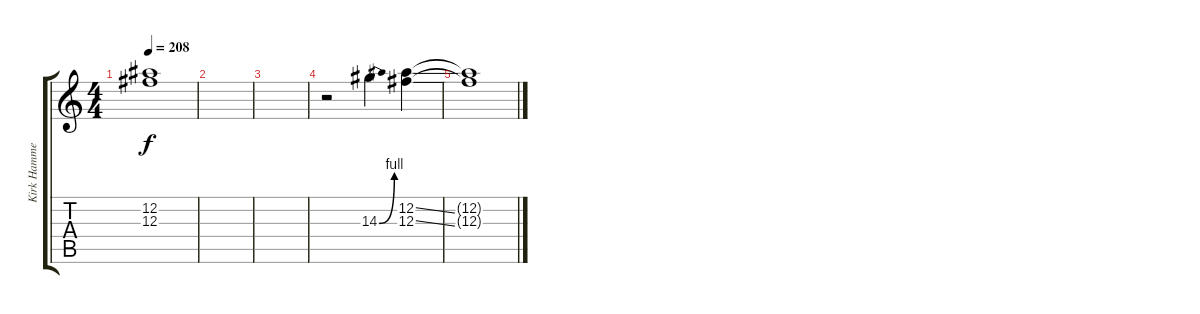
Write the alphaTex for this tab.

\track ("Kirk Hammett (Guitar 3)" "Kirk Hamme") {instrument distortionguitar}
\staff {score tabs}
\tuning (Eb4 Bb3 Gb3 Db3 Ab2 Eb2) {hide}
\ts (4 4)
\tempo 208
\clef g2
\ks c
(12.2{t} 12.3{t}).1{dy f} |
|
|
r.2 14.3{be (bend 0 0 60 4)}.4 (12.2{ss} 12.3{ss}).4 |
(12.2{t} 12.3{t}).1
